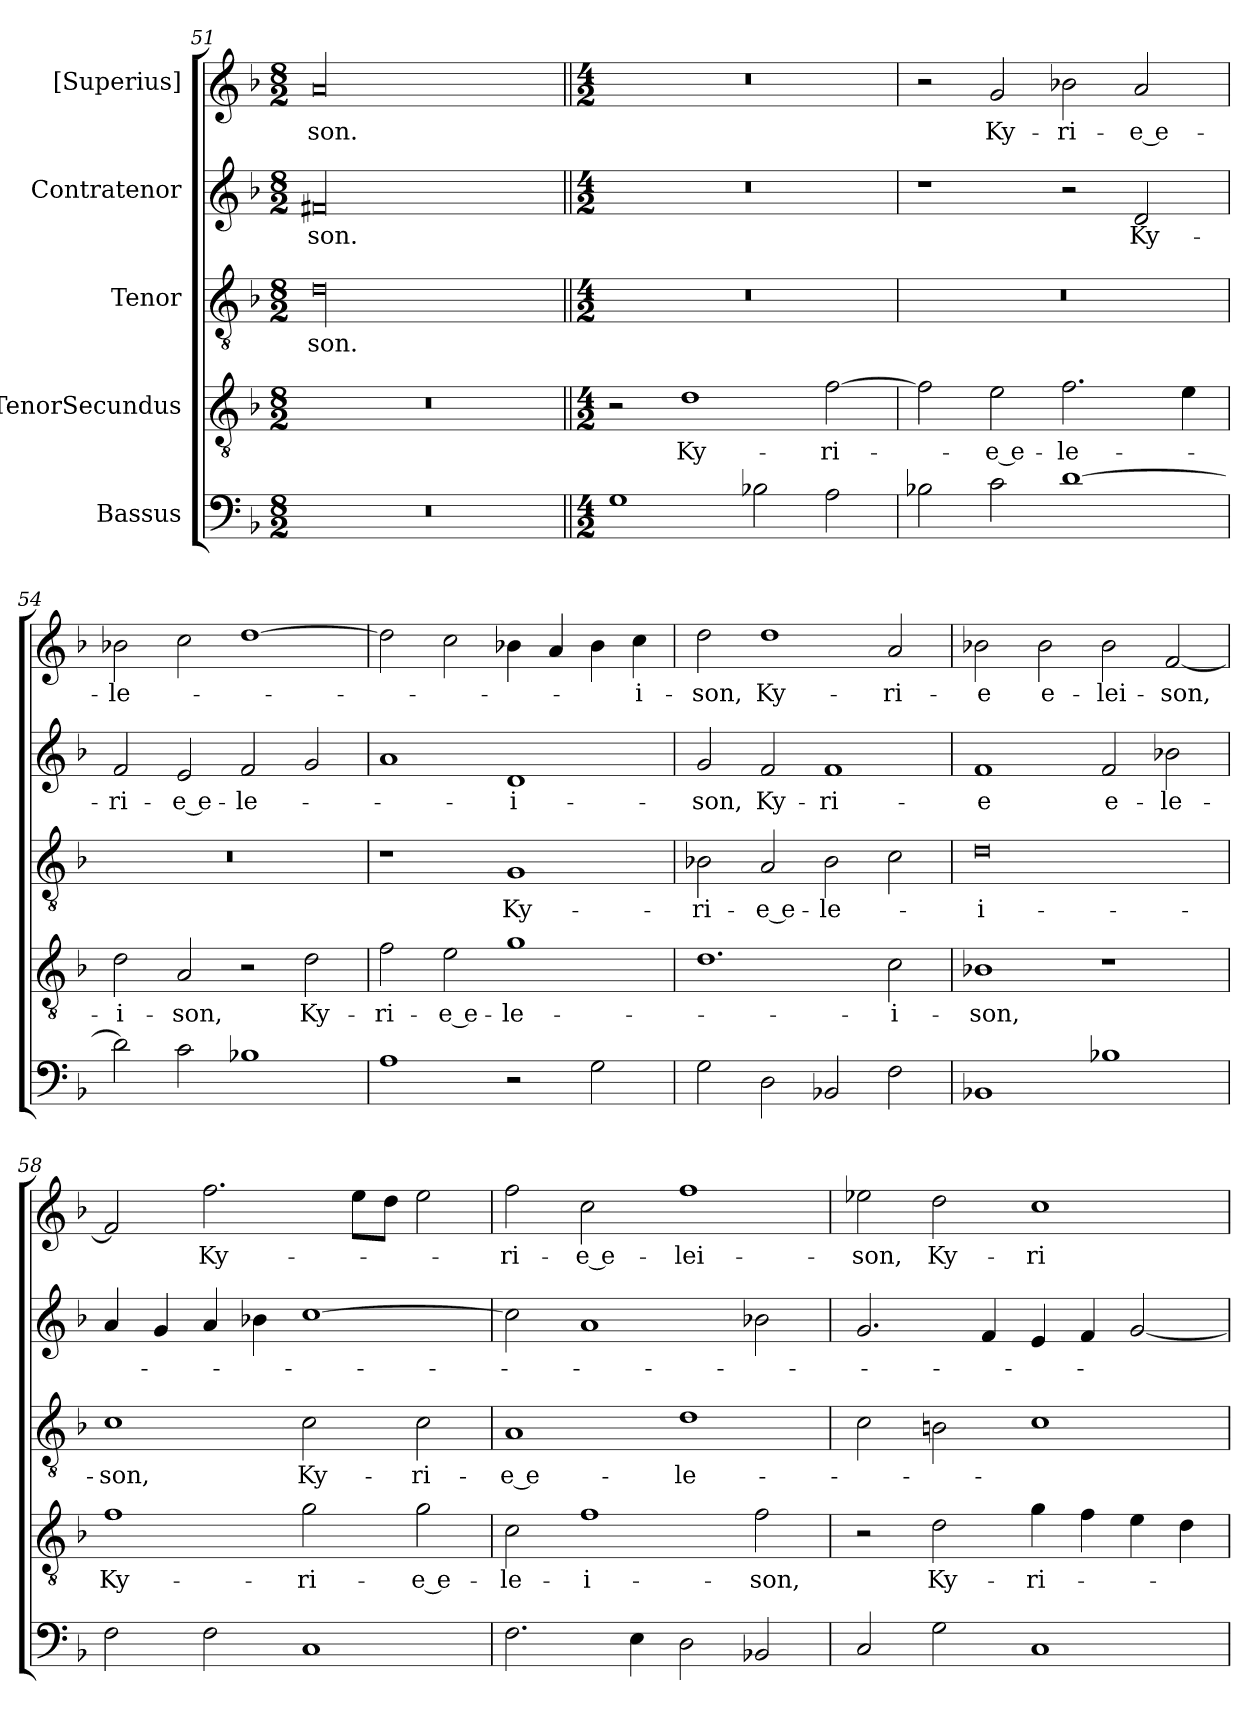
**kern	**kern	**text	**kern	**text	**kern	**text	**kern	**text
*part5	*part4	*part4	*part3	*part3	*part2	*part2	*part1	*part1
*staff5	*staff4	*staff4	*staff3	*staff3	*staff2	*staff2	*staff1	*staff1
*I"Bassus	*I"TenorSecundus	*	*I"Tenor	*	*I"Contratenor	*	*I"[Superius]	*
*clefF4	*clefGv2	*	*clefGv2	*	*clefG2	*	*clefG2	*
*k[b-]	*k[b-]	*	*k[b-]	*	*k[b-]	*	*k[b-]	*
*M8/2	*M8/2	*	*M8/2	*	*M8/2	*	*M8/2	*
=51	=51	=51	=51	=51	=51	=51	=51	=51
00r	00r	.	00d\	-son.	00f#X/	-son.	00a/	-son.
=52||	=52||	=52||	=52||	=52||	=52||	=52||	=52||	=52||
*M4/2	*M4/2	*	*M4/2	*	*M4/2	*	*M4/2	*
1G\	2r	.	0r	.	0r	.	0r	.
.	1d\	Ky-	.	.	.	.	.	.
2B-X\	.	.	.	.	.	.	.	.
2A\	[2f\	-ri-	.	.	.	.	.	.
=53	=53	=53	=53	=53	=53	=53	=53	=53
2B-X\	2f\]	.	0r	.	1r	.	2r	.
2c\	2e\	-e e-	.	.	.	.	2g/	Ky-
[1d\	2.f\	-le-	.	.	2r	.	2b-X\	-ri-
.	.	.	.	.	2d/	Ky-	2a/	-e e-
.	4e\	.	.	.	.	.	.	.
=54	=54	=54	=54	=54	=54	=54	=54	=54
2d\]	2d\	-i-	0r	.	2f/	-ri-	2b-X\	-le-
2c\	2A/	-son,	.	.	2e/	-e e-	2cc\	.
1B-X\	2r	.	.	.	2f/	-le-	[1dd\	.
.	2d\	Ky-	.	.	2g/	.	.	.
=55	=55	=55	=55	=55	=55	=55	=55	=55
1A\	2f\	-ri-	1r	.	1a/	.	2dd\]	.
.	2e\	-e e-	.	.	.	.	2cc\	.
2r	1g\	-le-	1G/	Ky-	1d/	-i-	4b-X\	.
.	.	.	.	.	.	.	4a/	.
2G\	.	.	.	.	.	.	4b-\	.
.	.	.	.	.	.	.	4cc\	-i-
=56	=56	=56	=56	=56	=56	=56	=56	=56
2G\	1.d\	.	2B-X\	-ri-	2g/	-son,	2dd\	-son,
2D\	.	.	2A/	-e e-	2f/	Ky-	1dd\	Ky-
2BB-X/	.	.	2B-\	-le-	1f/	-ri-	.	.
2F\	2c\	-i-	2c\	.	.	.	2a/	-ri-
=57	=57	=57	=57	=57	=57	=57	=57	=57
1BB-X/	1B-X\	-son,	0d\	-i-	1f/	-e	2b-X\	-e
.	.	.	.	.	.	.	2b-\	e-
1B-X\	1r	.	.	.	2f/	e-	2b-\	-lei-
.	.	.	.	.	2b-X\	-le-	[2f/	-son,
=58	=58	=58	=58	=58	=58	=58	=58	=58
2F\	1f\	Ky-	1c\	-son,	4a/	.	2f/]	.
.	.	.	.	.	4g/	.	.	.
2F\	.	.	.	.	4a/	.	2.ff\	Ky-
.	.	.	.	.	4b-X\	.	.	.
1C/	2g\	-ri-	2c\	Ky-	[1cc\	.	.	.
.	.	.	.	.	.	.	8ee\L	.
.	.	.	.	.	.	.	8dd\J	.
.	2g\	-e e-	2c\	-ri-	.	.	2ee\	.
=59	=59	=59	=59	=59	=59	=59	=59	=59
2.F\	2c\	-le-	1A/	-e e-	2cc\]	.	2ff\	-ri-
.	1f\	-i-	.	.	1a/	.	2cc\	-e e-
4E\	.	.	.	.	.	.	.	.
2D\	.	.	1d\	-le-	.	.	1ff\	-lei-
2BB-X/	2f\	-son,	.	.	2b-X\	.	.	.
=60	=60	=60	=60	=60	=60	=60	=60	=60
2C/	2r	.	2c\	.	2.g/	.	2ee-X\	-son,
2G\	2d\	Ky-	2B\	.	.	.	2dd\	Ky-
.	.	.	.	.	4f/	.	.	.
1C/	4g\	-ri-	1c\	.	4e/	.	1cc\	-ri-
.	4f\	.	.	.	4f/	.	.	.
.	4e\	.	.	.	[2g/	.	.	.
.	4d\	.	.	.	.	.	.	.
=	=	=	=	=	=	=	=	=
*-	*-	*-	*-	*-	*-	*-	*-	*-
